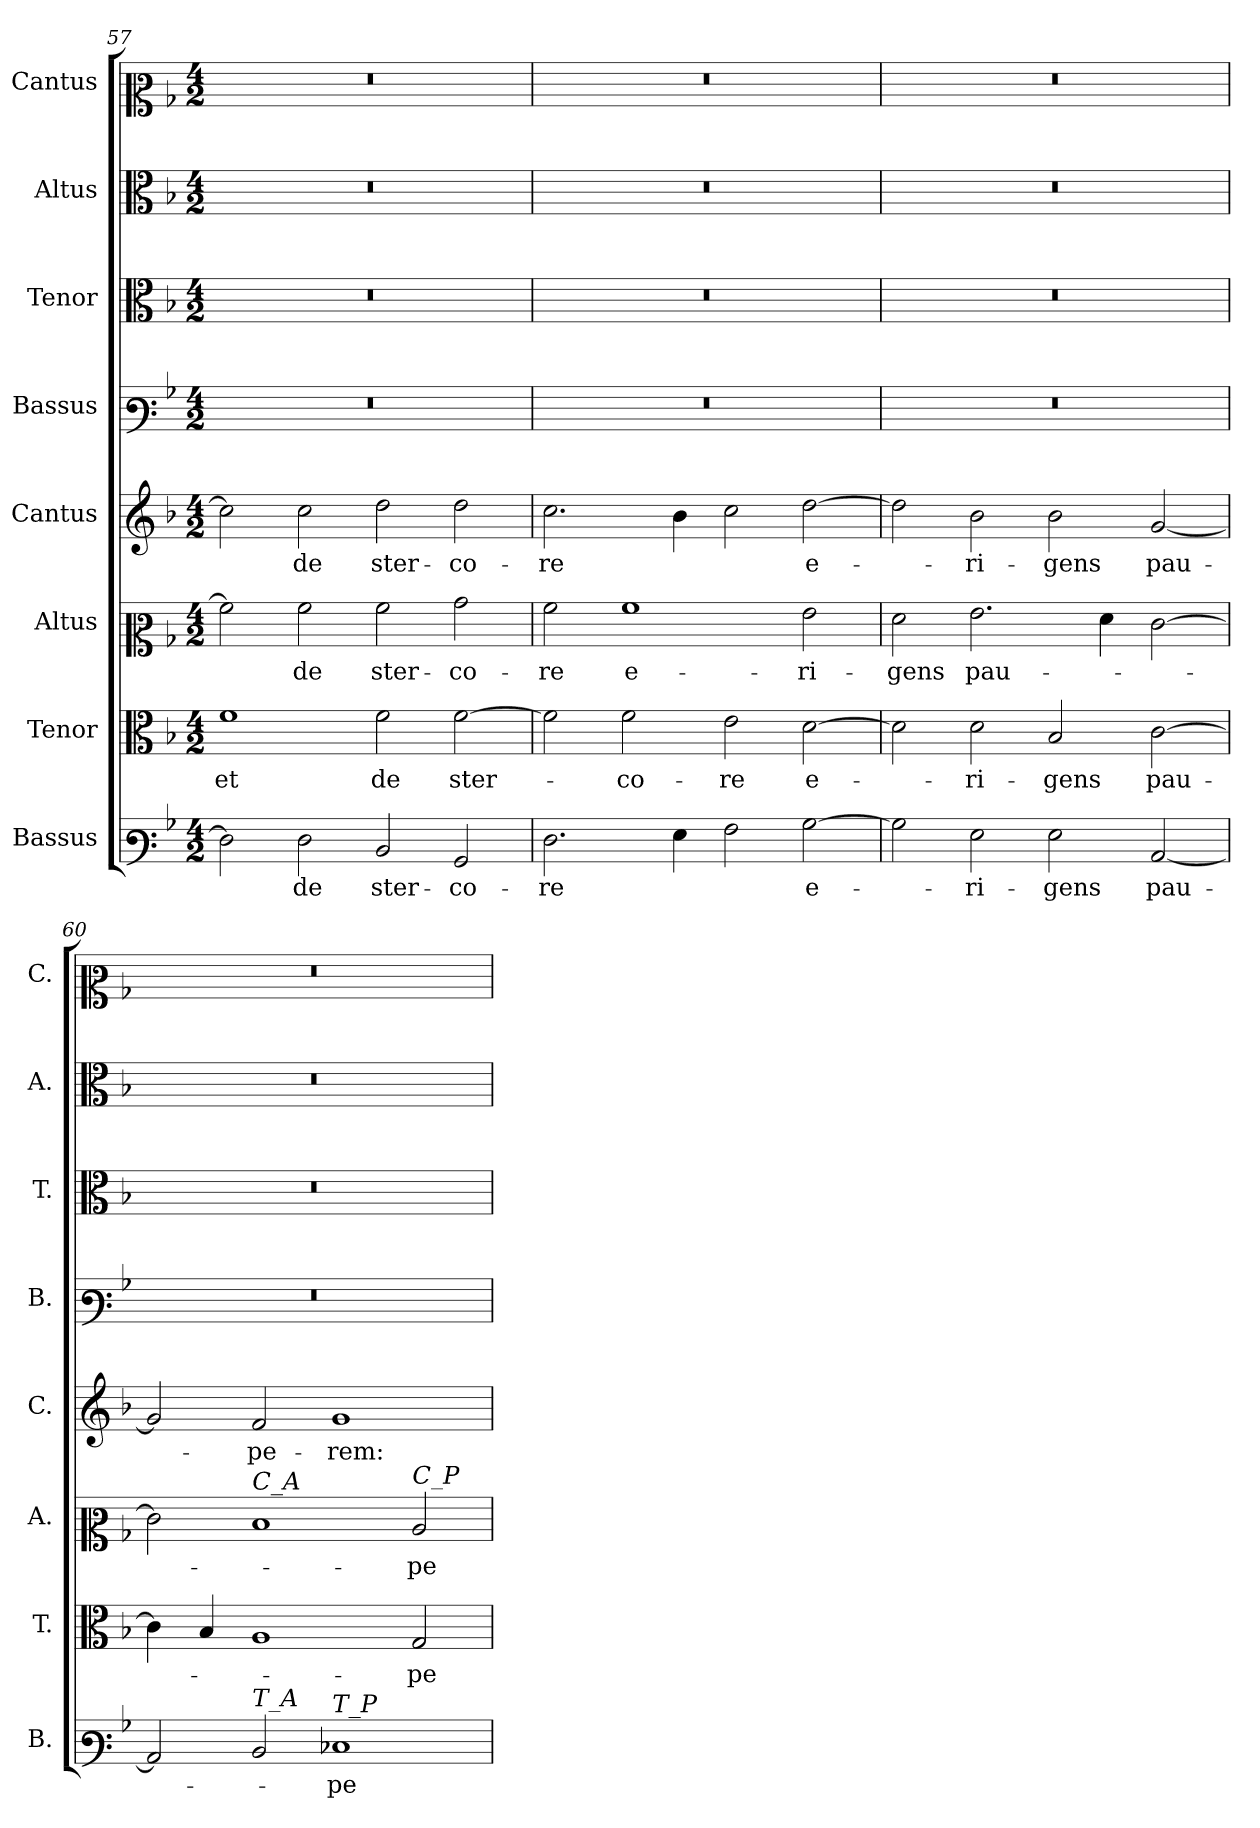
**kern	**text	**kern	**text	**kern	**text	**kern	**text	**kern	**kern	**kern	**kern
*part8	*part8	*part7	*part7	*part6	*part6	*part5	*part5	*part4	*part3	*part2	*part1
*staff8	*staff8	*staff7	*staff7	*staff6	*staff6	*staff5	*staff5	*staff4	*staff3	*staff2	*staff1
*I"Bassus	*	*I"Tenor	*	*I"Altus	*	*I"Cantus	*	*I"Bassus	*I"Tenor	*I"Altus	*I"Cantus
*I'B.	*	*I'T.	*	*I'A.	*	*I'C.	*	*I'B.	*I'T.	*I'A.	*I'C.
*clefF3	*	*clefC3	*	*clefC2	*	*clefG2	*	*clefF3	*clefC3	*clefC3	*clefC2
*k[b-]	*	*k[b-]	*	*k[b-]	*	*k[b-]	*	*k[b-]	*k[b-]	*k[b-]	*k[b-]
*M4/2	*	*M4/2	*	*M4/2	*	*M4/2	*	*M4/2	*M4/2	*M4/2	*M4/2
=57	=57	=57	=57	=57	=57	=57	=57	=57	=57	=57	=57
!	!	!	!LO:LY:b	!	!	!	!	!	!	!	!
2F\]	.	1f	et	2a\]	.	2cc\]	.	0r	0r	0r	0r
!	!LO:LY:b	!	!	!	!LO:LY:b	!	!LO:LY:b	!	!	!	!
2F\	de	.	.	2a\	de	2cc\	de	.	.	.	.
!	!LO:LY:b	!	!LO:LY:b	!	!LO:LY:b	!	!LO:LY:b	!	!	!	!
2D/	ster-	2f\	de	2a\	ster-	2dd\	ster-	.	.	.	.
!	!LO:LY:b	!	!LO:LY:b	!	!LO:LY:b	!	!LO:LY:b	!	!	!	!
2BB-/	-co-	[2f\	ster-	2b-\	-co-	2dd\	-co-	.	.	.	.
=58	=58	=58	=58	=58	=58	=58	=58	=58	=58	=58	=58
!	!LO:LY:b	!	!	!	!LO:LY:b	!	!LO:LY:b	!	!	!	!
2.F\	-re	2f\]	.	2a\	-re	2.cc\	-re	0r	0r	0r	0r
!	!	!	!LO:LY:b	!	!LO:LY:b	!	!	!	!	!	!
.	.	2f\	-co-	1a	e-	.	.	.	.	.	.
4G\	.	.	.	.	.	4b-\	.	.	.	.	.
!	!	!	!LO:LY:b	!	!	!	!	!	!	!	!
2A\	.	2e\	-re	.	.	2cc\	.	.	.	.	.
!	!LO:LY:b	!	!LO:LY:b	!	!LO:LY:b	!	!LO:LY:b	!	!	!	!
[2B-\	e-	[2d\	e-	2g\	-ri-	[2dd\	e-	.	.	.	.
!!LO:LB:g=z
=59	=59	=59	=59	=59	=59	=59	=59	=59	=59	=59	=59
!	!	!	!	!	!LO:LY:b	!	!	!	!	!	!
2B-\]	.	2d\]	.	2f\	-gens	2dd\]	.	0r	0r	0r	0r
!	!LO:LY:b	!	!LO:LY:b	!	!LO:LY:b	!	!LO:LY:b	!	!	!	!
2G\	-ri-	2d\	-ri-	2.g\	pau-	2b-\	-ri-	.	.	.	.
!	!LO:LY:b	!	!LO:LY:b	!	!	!	!LO:LY:b	!	!	!	!
2G\	-gens	2B-/	-gens	.	.	2b-\	-gens	.	.	.	.
.	.	.	.	4f\	.	.	.	.	.	.	.
!	!LO:LY:b	!	!LO:LY:b	!	!	!	!LO:LY:b	!	!	!	!
[2C/	pau-	[2c\	pau-	[2e\	.	[2g/	pau-	.	.	.	.
=60	=60	=60	=60	=60	=60	=60	=60	=60	=60	=60	=60
2C/]	.	4c\]	.	2e\]	.	2g/]	.	0r	0r	0r	0r
.	.	4B-/	.	.	.	.	.	.	.	.	.
!	!	!	!	!LO:TX:a:i:t=C_A	!	!	!	!	!	!	!
!LO:TX:a:i:t=T_A	!	!	!	!	!	!	!	!	!	!	!
!	!	!	!	!	!	!	!LO:LY:b	!	!	!	!
2D/	.	1A	.	1d	.	2f/	-pe-	.	.	.	.
!LO:TX:a:i:t=T_P	!	!	!	!	!	!	!	!	!	!	!
!	!LO:LY:b	!	!	!	!	!	!LO:LY:b	!	!	!	!
1E-X	-pe-	.	.	.	.	1g	-rem:	.	.	.	.
!	!	!	!	!LO:TX:a:i:t=C_P	!	!	!	!	!	!	!
!	!	!	!LO:LY:b	!	!LO:LY:b	!	!	!	!	!	!
.	.	2G/	-pe-	2c/	-pe-	.	.	.	.	.	.
=	=	=	=	=	=	=	=	=	=	=	=
*-	*-	*-	*-	*-	*-	*-	*-	*-	*-	*-	*-
